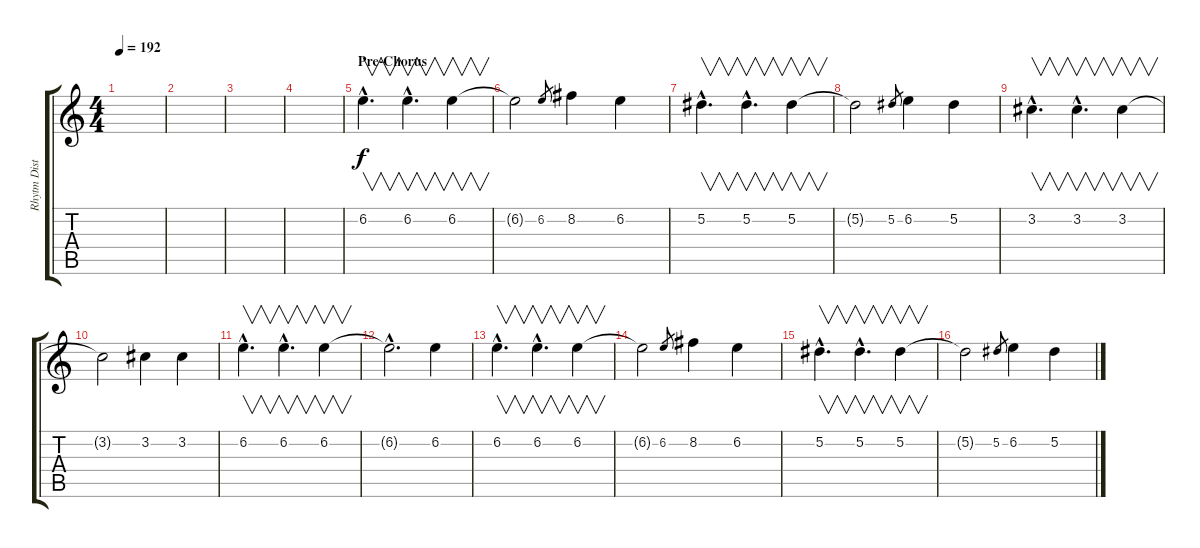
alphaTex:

\track ("Rhytm Distortion" "Rhytm Dist") {instrument overdrivenguitar}
\staff {score tabs}
\tuning (Eb4 Bb3 Gb3 Db3 Ab2 Eb2) {hide}
\ts (4 4)
\tempo 192
\clef g2
\ks c
|
|
|
|
\section ("" "Pre-Chorus")
6.2{hac}.4{v d} 6.2{hac}.4{v d} 6.2.4{v} |
6.2{t}.2 6.2.8{gr} 8.2.4 6.2.4 |
5.2{hac}.4{v d} 5.2{hac}.4{v d} 5.2.4{v} |
5.2{t}.2 5.2.8{gr} 6.2.4 5.2.4 |
3.2{hac}.4{v d} 3.2{hac}.4{v d} 3.2.4{v} |
3.2{t}.2 3.2.4 3.2.4 |
6.2{hac}.4{v d} 6.2{hac}.4{v d} 6.2.4{v} |
6.2{hac t}.2{d} 6.2.4 |
6.2{hac}.4{v d} 6.2{hac}.4{v d} 6.2.4{v} |
6.2{t}.2 6.2.8{gr} 8.2.4 6.2.4 |
5.2{hac}.4{v d} 5.2{hac}.4{v d} 5.2.4{v} |
5.2{t}.2 5.2.8{gr} 6.2.4 5.2.4
